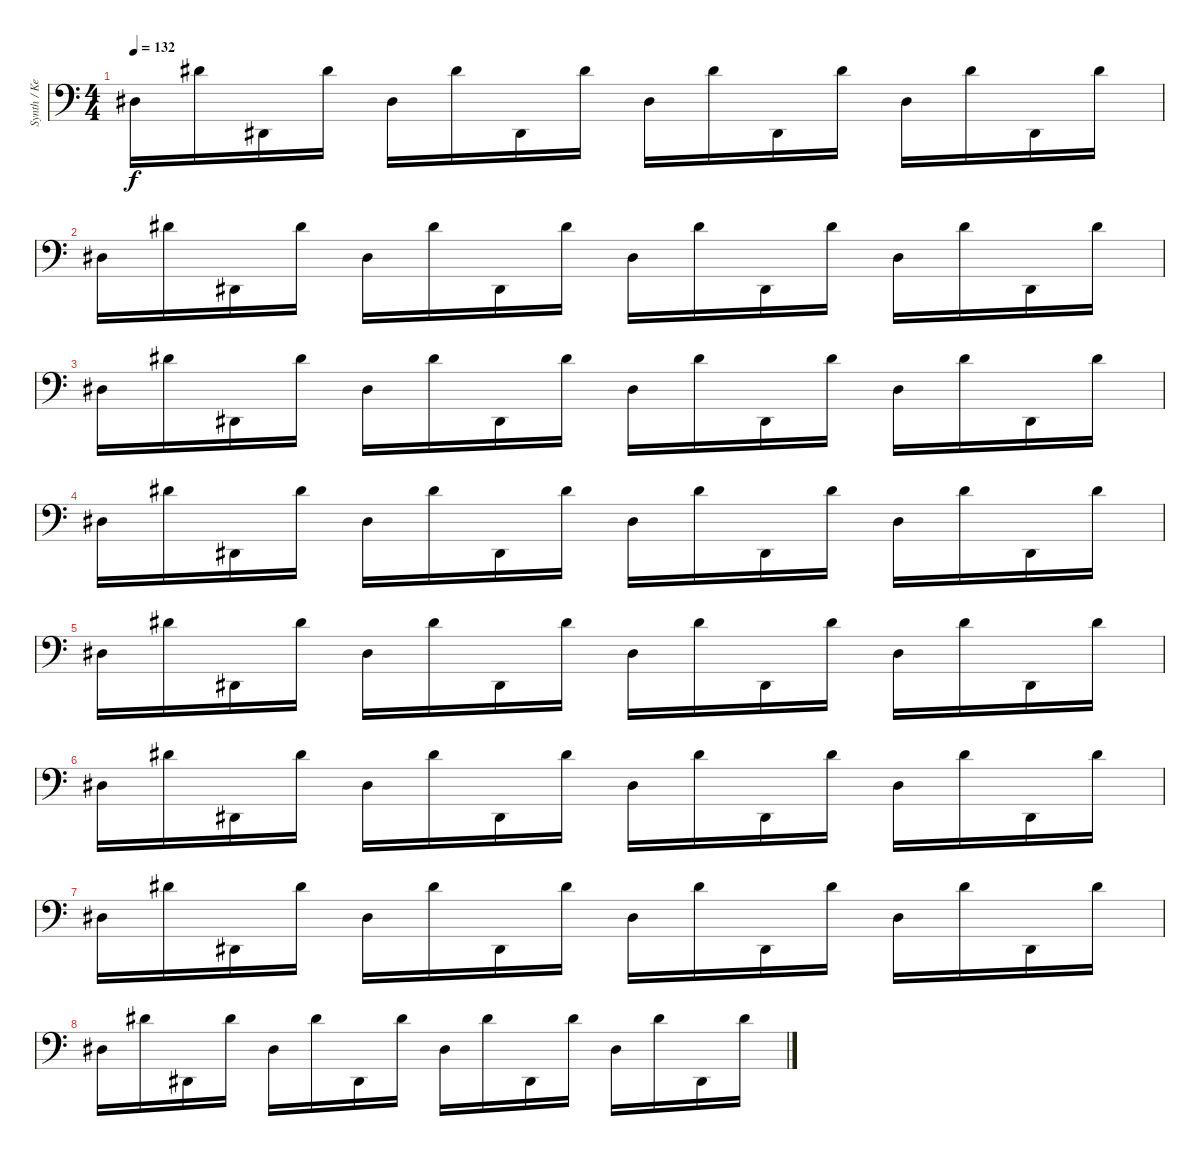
\track ("Synth / Keyboard I" "Synth / Ke") {instrument synthbass1}
\staff {score}
\tuning (Eb3 Bb2 Gb2 Db2 Ab1 Eb1) {hide}
\ts (4 4)
\tempo 132
\clef f4
\ks c
2.4.16{dy f} 5.2.16 0.6.16 5.2.16 2.4.16 5.2.16 0.6.16 5.2.16 2.4.16 5.2.16 0.6.16 5.2.16 2.4.16 5.2.16 0.6.16 5.2.16 |
2.4.16 5.2.16 0.6.16 5.2.16 2.4.16 5.2.16 0.6.16 5.2.16 2.4.16 5.2.16 0.6.16 5.2.16 2.4.16 5.2.16 0.6.16 5.2.16 |
2.4.16 5.2.16 0.6.16 5.2.16 2.4.16 5.2.16 0.6.16 5.2.16 2.4.16 5.2.16 0.6.16 5.2.16 2.4.16 5.2.16 0.6.16 5.2.16 |
2.4.16 5.2.16 0.6.16 5.2.16 2.4.16 5.2.16 0.6.16 5.2.16 2.4.16 5.2.16 0.6.16 5.2.16 2.4.16 5.2.16 0.6.16 5.2.16 |
2.4.16 5.2.16 0.6.16 5.2.16 2.4.16 5.2.16 0.6.16 5.2.16 2.4.16 5.2.16 0.6.16 5.2.16 2.4.16 5.2.16 0.6.16 5.2.16 |
2.4.16 5.2.16 0.6.16 5.2.16 2.4.16 5.2.16 0.6.16 5.2.16 2.4.16 5.2.16 0.6.16 5.2.16 2.4.16 5.2.16 0.6.16 5.2.16 |
2.4.16 5.2.16 0.6.16 5.2.16 2.4.16 5.2.16 0.6.16 5.2.16 2.4.16 5.2.16 0.6.16 5.2.16 2.4.16 5.2.16 0.6.16 5.2.16 |
2.4.16 5.2.16 0.6.16 5.2.16 2.4.16 5.2.16 0.6.16 5.2.16 2.4.16 5.2.16 0.6.16 5.2.16 2.4.16 5.2.16 0.6.16 5.2.16
